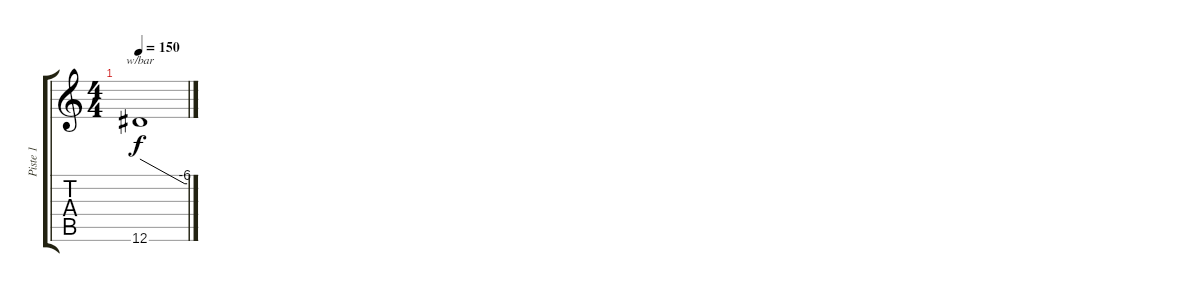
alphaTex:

\track ("Piste 1" "Piste 1") {instrument overdrivenguitar}
\staff {score tabs}
\tuning (Eb4 Bb3 Gb3 Db3 Ab2 Eb2) {hide}
\ts (4 4)
\tempo 150
\clef g2
\ks c
12.6{t}.1{tbe (custom default 0 0 57 -24 60 -24) dy f}
